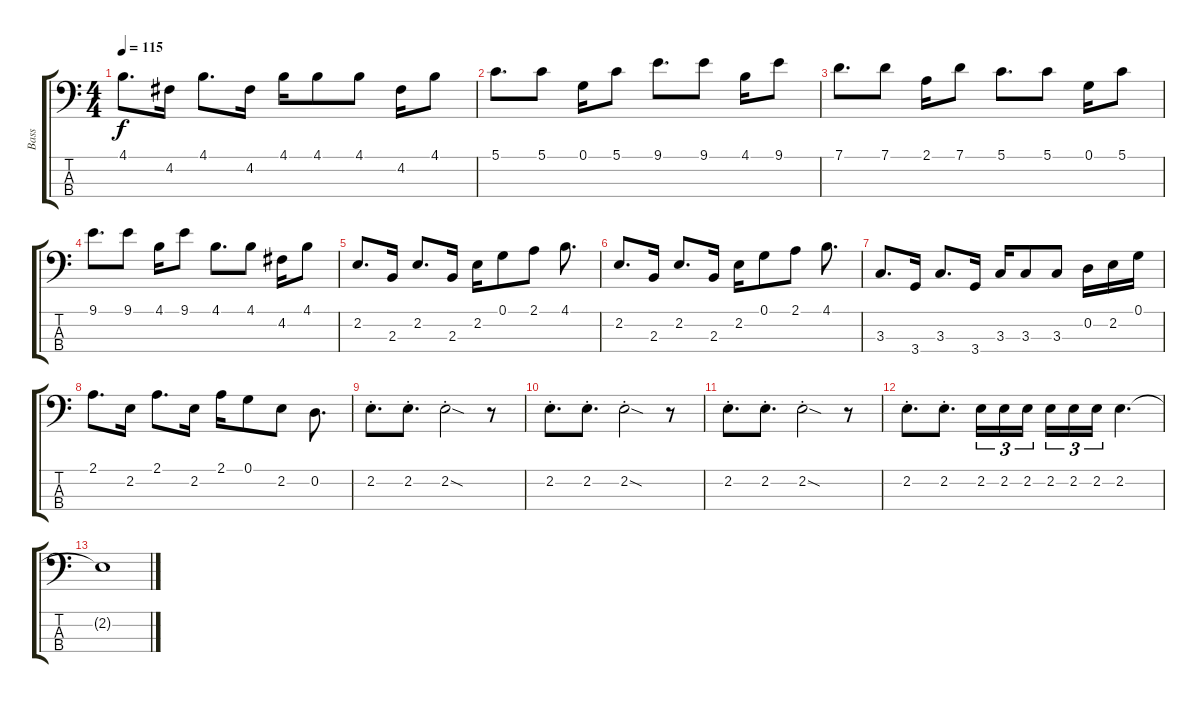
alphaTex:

\track ("Bass" "Bass") {instrument electricbassfinger}
\staff {score tabs}
\tuning (G2 D2 A1 E1) {hide}
\ts (4 4)
\tempo 115
\clef f4
\ks c
4.1.8{d dy f} 4.2.16 4.1.8{d} 4.2.16 4.1.16 4.1.8 4.1.8 4.2.16 4.1.8 |
5.1.8{d} 5.1.8 0.1.16 5.1.8 9.1.8{d} 9.1.8 4.1.16 9.1.8 |
7.1.8{d} 7.1.8 2.1.16 7.1.8 5.1.8{d} 5.1.8 0.1.16 5.1.8 |
9.1.8{d} 9.1.8 4.1.16 9.1.8 4.1.8{d} 4.1.8 4.2.16 4.1.8 |
2.2.8{d} 2.3.16 2.2.8{d} 2.3.16 2.2.16 0.1.8 2.1.8 4.1.8{d} |
2.2.8{d} 2.3.16 2.2.8{d} 2.3.16 2.2.16 0.1.8 2.1.8 4.1.8{d} |
3.3.8{d} 3.4.16 3.3.8{d} 3.4.16 3.3.16 3.3.8 3.3.8 0.2.16 2.2.16 0.1.16 |
2.1.8{d} 2.2.16 2.1.8{d} 2.2.16 2.1.16 0.1.8 2.2.8 0.2.8{d} |
2.2{st}.8{d} 2.2{st}.8{d} 2.2{sod st}.2 r.8 |
2.2{st}.8{d} 2.2{st}.8{d} 2.2{sod st}.2 r.8 |
2.2{st}.8{d} 2.2{st}.8{d} 2.2{sod st}.2 r.8 |
2.2{st}.8{d} 2.2{st}.8{d} 2.2.16{tu (3 2)} 2.2.16{tu (3 2)} 2.2.16{tu (3 2)} 2.2.16{tu (3 2)} 2.2.16{tu (3 2)} 2.2.16{tu (3 2)} 2.2.4{d} |
2.2{t}.1
